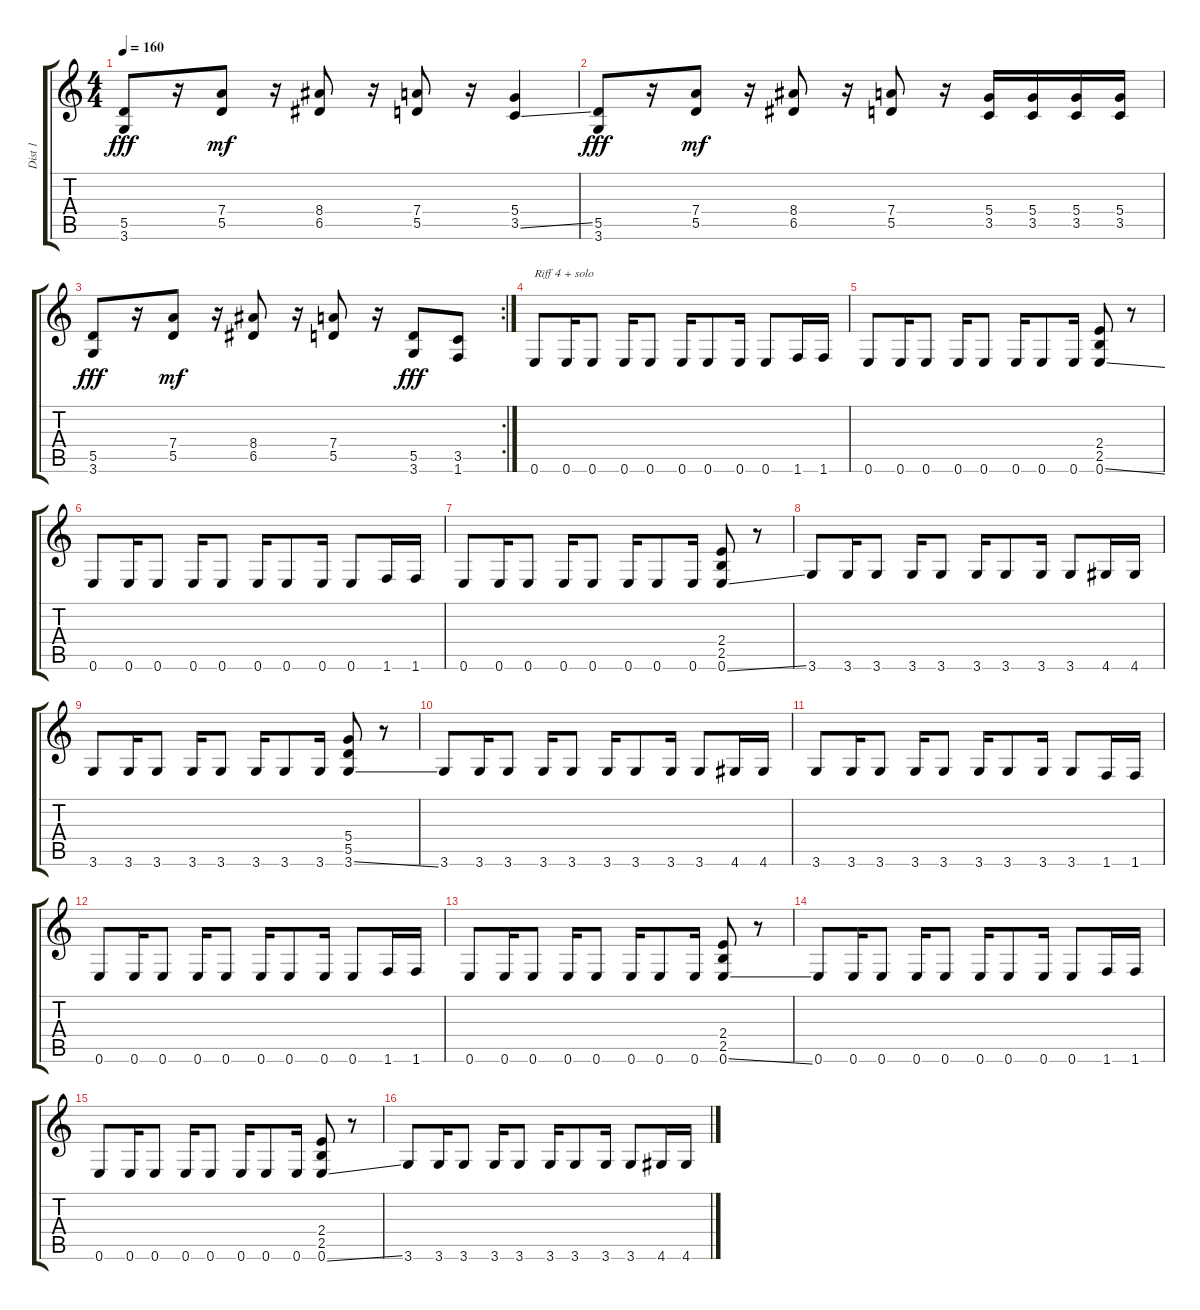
\track ("Dist 1" "Dist 1") {instrument overdrivenguitar}
\staff {score tabs}
\tuning (E4 B3 G3 D3 A2 E2) {hide}
\ts (4 4)
\tempo 160
\clef g2
\ks c
(5.5 3.6).8{dy fff} r.16 (7.4 5.5).8{dy mf} r.16 (8.4 6.5).8 r.16 (7.4 5.5).8 r.16 (5.4 3.5{ss}).4 |
(5.5 3.6).8{dy fff} r.16 (7.4 5.5).8{dy mf} r.16 (8.4 6.5).8 r.16 (7.4 5.5).8 r.16 (5.4 3.5).16 (5.4 3.5).16 (5.4 3.5).16 (5.4 3.5).16 |
\rc 2
(5.5 3.6).8{dy fff} r.16 (7.4 5.5).8{dy mf} r.16 (8.4 6.5).8 r.16 (7.4 5.5).8 r.16 (5.5 3.6).8{dy fff} (3.5 1.6).8 |
0.6.8{txt "Riff 4 + solo"} 0.6.16 0.6.8 0.6.16 0.6.8 0.6.16 0.6.8 0.6.16 0.6.8 1.6.16 1.6.16 |
0.6.8 0.6.16 0.6.8 0.6.16 0.6.8 0.6.16 0.6.8 0.6.16 (2.4 2.5 0.6{ss}).8 r.8 |
0.6.8 0.6.16 0.6.8 0.6.16 0.6.8 0.6.16 0.6.8 0.6.16 0.6.8 1.6.16 1.6.16 |
0.6.8 0.6.16 0.6.8 0.6.16 0.6.8 0.6.16 0.6.8 0.6.16 (2.4 2.5 0.6{ss}).8 r.8 |
3.6.8 3.6.16 3.6.8 3.6.16 3.6.8 3.6.16 3.6.8 3.6.16 3.6.8 4.6.16 4.6.16 |
3.6.8 3.6.16 3.6.8 3.6.16 3.6.8 3.6.16 3.6.8 3.6.16 (5.4 5.5 3.6{ss}).8 r.8 |
3.6.8 3.6.16 3.6.8 3.6.16 3.6.8 3.6.16 3.6.8 3.6.16 3.6.8 4.6.16 4.6.16 |
3.6.8 3.6.16 3.6.8 3.6.16 3.6.8 3.6.16 3.6.8 3.6.16 3.6.8 1.6.16 1.6.16 |
0.6.8 0.6.16 0.6.8 0.6.16 0.6.8 0.6.16 0.6.8 0.6.16 0.6.8 1.6.16 1.6.16 |
0.6.8 0.6.16 0.6.8 0.6.16 0.6.8 0.6.16 0.6.8 0.6.16 (2.4 2.5 0.6{ss}).8 r.8 |
0.6.8 0.6.16 0.6.8 0.6.16 0.6.8 0.6.16 0.6.8 0.6.16 0.6.8 1.6.16 1.6.16 |
0.6.8 0.6.16 0.6.8 0.6.16 0.6.8 0.6.16 0.6.8 0.6.16 (2.4 2.5 0.6{ss}).8 r.8 |
3.6.8 3.6.16 3.6.8 3.6.16 3.6.8 3.6.16 3.6.8 3.6.16 3.6.8 4.6.16 4.6.16
